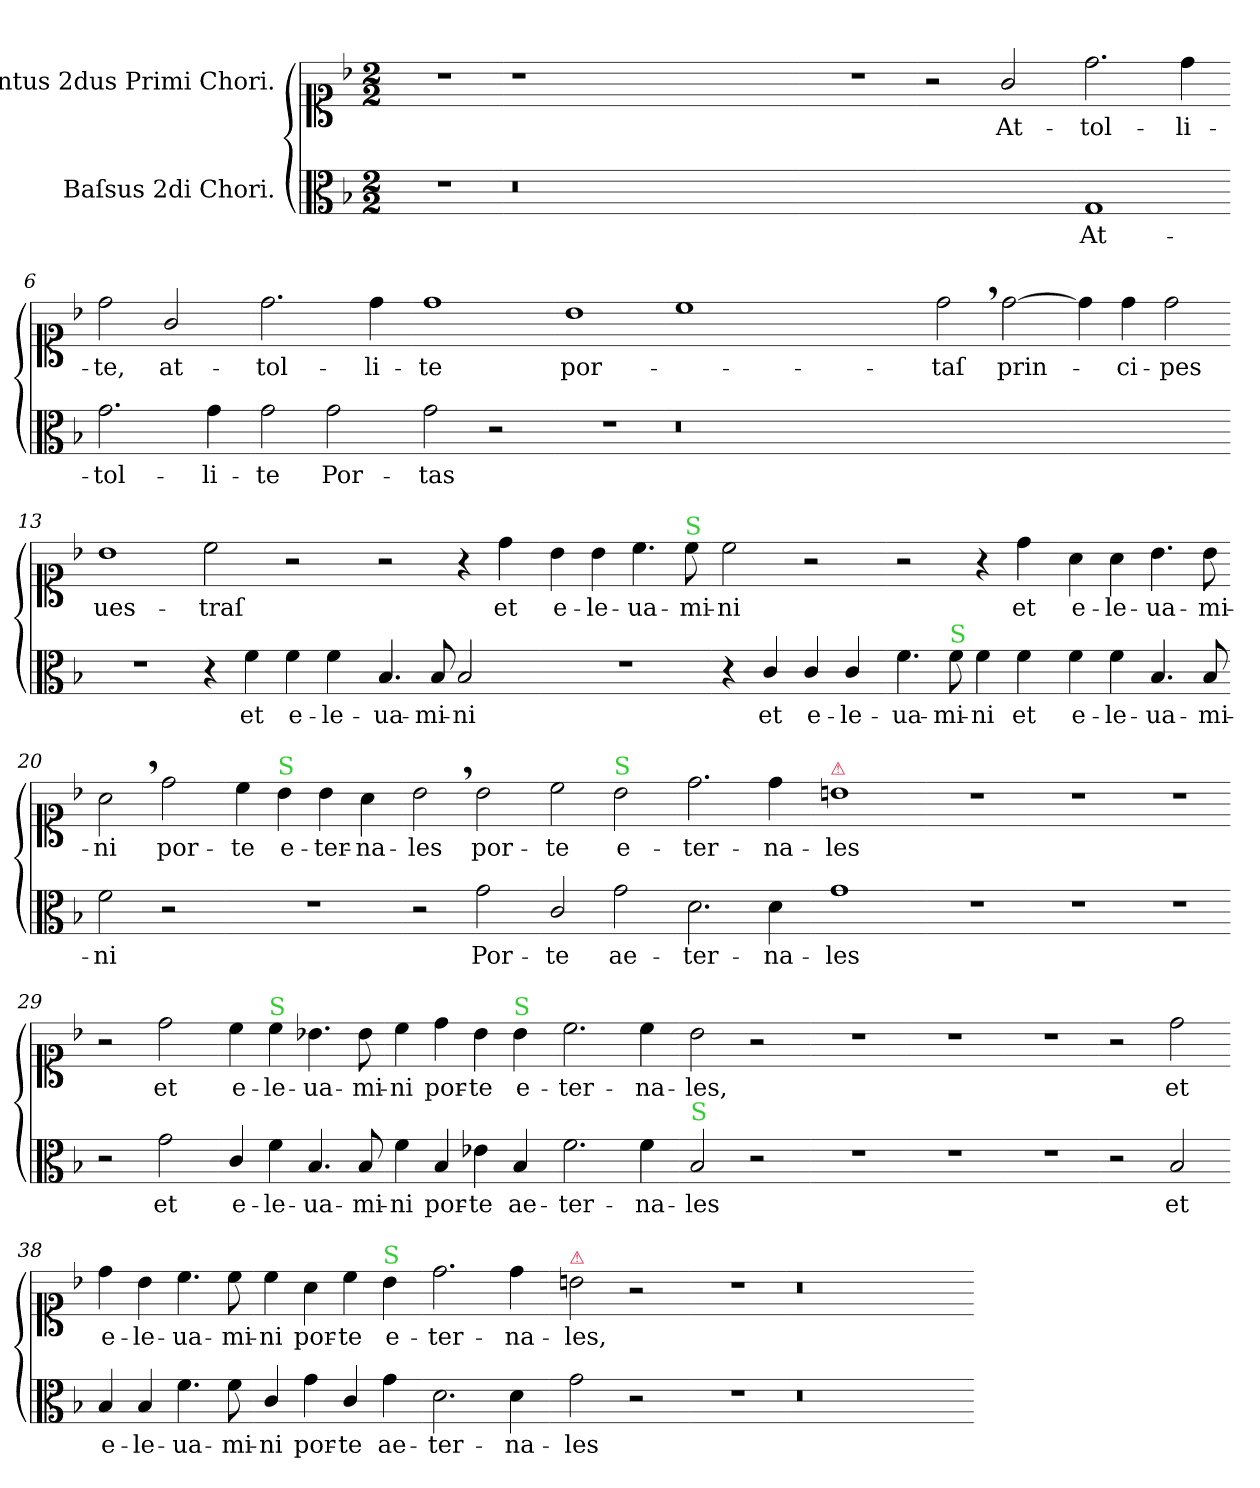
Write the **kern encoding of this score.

**kern	**text	**kern	**text
*part2	*part2	*part1	*part1
*staff2	*staff2	*staff1	*staff1
*I"Baſsus 2di Chori.	*	*I"Cantus 2dus Primi Chori.	*
*clefC3	*	*clefC1	*
*k[b-]	*	*k[b-]	*
*M2/2	*	*M2/2	*
=1	=1	=1	=1
1r	.	1r	.
=2-	=2-	=2-	=2-
0.r	.	1r	.
.	.	0ryy	.
=3-	=3-	=3-	=3-
1ryy	.	1r	.
=4-	=4-	=4-	=4-
1ryy	.	2r	.
.	.	2g/	At-
=5-	=5-	=5-	=5-
1G/	At-	2.dd\	-tol-
.	.	4dd\	-li-
=6-	=6-	=6-	=6-
2.g\	-tol-	2dd\	-te,
.	.	2g/	at-
4g\	-li-	.	.
=7-	=7-	=7-	=7-
2g\	-te	2.dd\	-tol-
2g\	Por-	.	.
.	.	4dd\	-li-
=8-	=8-	=8-	=8-
2g\	-tas	1dd\	-te
2r	.	.	.
=9-	=9-	=9-	=9-
1r	.	1b-\	por-
=10-	=10-	=10-	=10-
0.r	.	1cc\	.
.	.	0ryy	.
=11-	=11-	=11-	=11-
1ryy	.	2dd,<\	-taſ
.	.	[2dd\	-prin-
=12-	=12-	=12-	=12-
1ryy	.	4dd\]	.
.	.	4dd\	-ci-
.	.	2dd\	-pes
=13-	=13-	=13-	=13-
1r	.	1b-\	ues-
=14-	=14-	=14-	=14-
4r	.	2cc\	-traſ
4f\	et	.	.
4f\	e-	2r	.
4f\	-le-	.	.
=15-	=15-	=15-	=15-
4.B-/	-ua-	2r	.
8B-/	-mi-	.	.
2B-/	-ni	4r	.
.	.	4dd\	et
=16-	=16-	=16-	=16-
1r	.	4b-\	e-
.	.	4b-\	-le-
.	.	4.cc\	-ua-
!	!	!LO:TX:a:color=limegreen:t=S	!
.	.	8cc\	-mi-
=17-	=17-	=17-	=17-
4r	.	2cc\	-ni
4c/	et	.	.
4c/	e-	2r	.
4c/	-le-	.	.
=18-	=18-	=18-	=18-
4.f\	-ua-	2r	.
!LO:TX:a:color=limegreen:t=S	!	!	!
8f\	-mi-	.	.
4f\	-ni	4r	.
4f\	et	4dd\	et
=19-	=19-	=19-	=19-
4f\	e-	4a\	e-
4f\	-le-	4a\	-le-
4.B-/	-ua-	4.b-\	-ua-
8B-/	-mi-	8b-\	-mi-
=20-	=20-	=20-	=20-
2f\	-ni	2a,<\	-ni
2r	.	2dd\	por-
=21-	=21-	=21-	=21-
1r	.	4cc\	-te
!	!	!LO:TX:a:color=limegreen:t=S	!
.	.	4b-\	e-
.	.	4b-\	-ter-
.	.	4a\	-na-
=22-	=22-	=22-	=22-
2r	.	2b-,<\	-les
2g\	Por-	2b-\	por-
=23-	=23-	=23-	=23-
2c/	-te	2cc\	-te
!	!	!LO:TX:a:color=limegreen:t=S	!
2g\	ae-	2b-\	e-
=24-	=24-	=24-	=24-
2.d\	-ter-	2.dd\	-ter-
4d\	-na-	4dd\	-na-
=25-	=25-	=25-	=25-
!	!	!LO:TX:a:color=crimson:t=⚠	!
1g\	-les	1bn\	-les
=26-	=26-	=26-	=26-
1r	.	1r	.
=27-	=27-	=27-	=27-
1r	.	1r	.
=28-	=28-	=28-	=28-
1r	.	1r	.
=29-	=29-	=29-	=29-
2r	.	2r	.
2g\	et	2dd\	et
=30-	=30-	=30-	=30-
4c/	e-	4cc\	e-
!	!	!LO:TX:a:color=limegreen:t=S	!
4f\	-le-	4cc\	-le-
4.B-/	-ua-	4.b-X\	-ua-
8B-/	-mi-	8b-\	-mi-
=31-	=31-	=31-	=31-
4f\	-ni	4cc\	-ni
4B-/	por-	4dd\	por-
4e-X\	-te	4b-\	-te
!	!	!LO:TX:a:color=limegreen:t=S	!
4B-/	ae-	4b-\	e-
=32-	=32-	=32-	=32-
2.f\	-ter-	2.cc\	-ter-
4f\	-na-	4cc\	-na-
=33-	=33-	=33-	=33-
!LO:TX:a:color=limegreen:t=S	!	!	!
2B-/	-les	2b-\	-les,
2r	.	2r	.
=34-	=34-	=34-	=34-
1r	.	1r	.
=35-	=35-	=35-	=35-
1r	.	1r	.
=36-	=36-	=36-	=36-
1r	.	1r	.
=37-	=37-	=37-	=37-
2r	.	2r	.
2B-/	et	2dd\	et
=38-	=38-	=38-	=38-
4B-/	e-	4dd\	e-
4B-/	-le-	4b-\	-le-
4.f\	-ua-	4.cc\	-ua-
8f\	-mi-	8cc\	-mi-
=39-	=39-	=39-	=39-
4c/	-ni	4cc\	-ni
4g\	por-	4a\	por-
4c/	-te	4cc\	-te
!	!	!LO:TX:a:color=limegreen:t=S	!
4g\	ae-	4b-\	e-
=40-	=40-	=40-	=40-
2.d\	-ter-	2.dd\	-ter-
4d\	-na-	4dd\	-na-
=41-	=41-	=41-	=41-
!	!	!LO:TX:a:color=crimson:t=⚠	!
2g\	-les	2bn\	-les,
2r	.	2r	.
=42-	=42-	=42-	=42-
1r	.	1r	.
=43-	=43-	=43-	=43-
0.r	.	0.r	.
=-	=-	=-	=-
*-	*-	*-	*-
